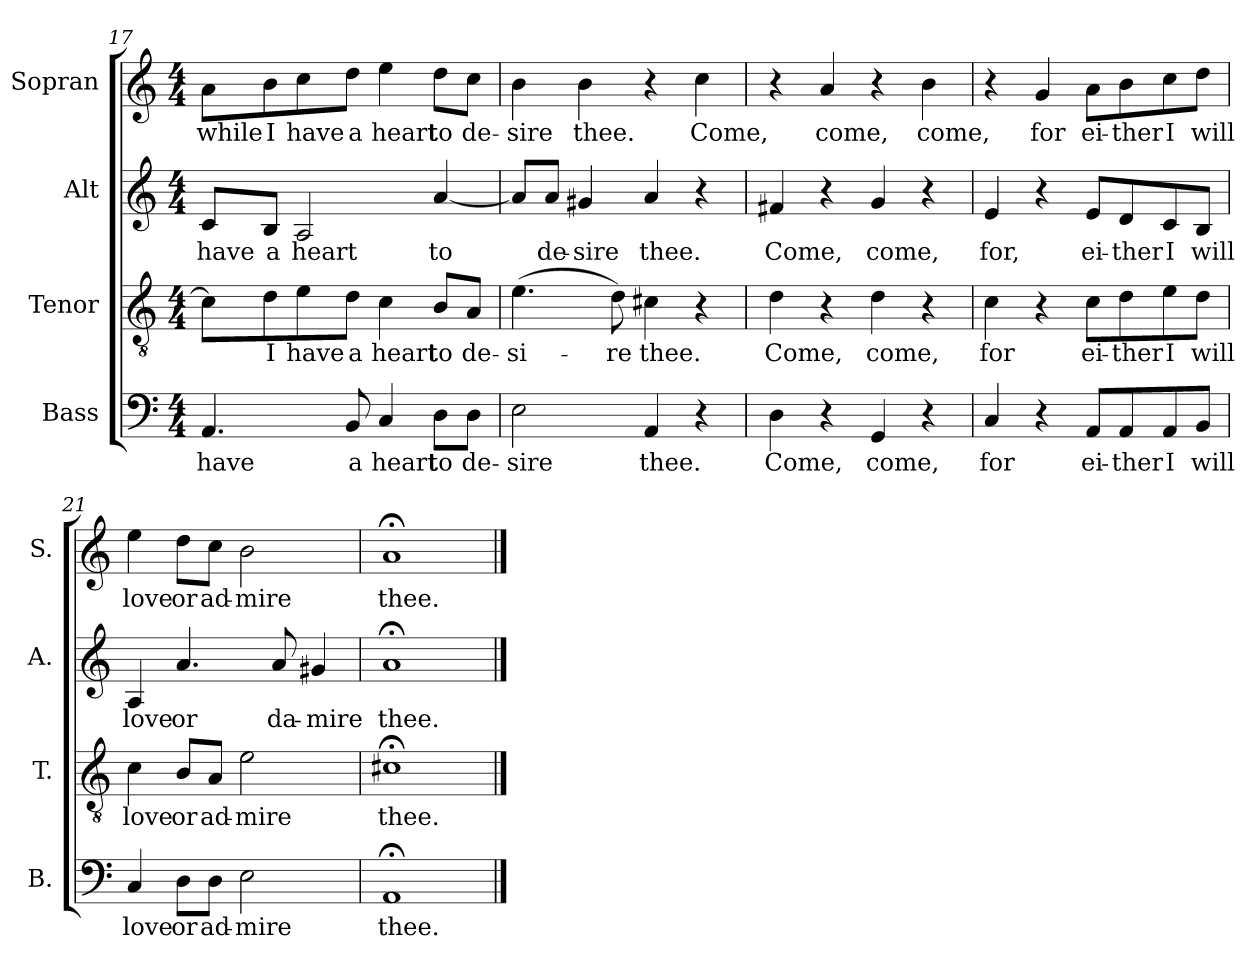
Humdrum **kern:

**kern	**text	**kern	**text	**kern	**text	**kern	**text
*part4	*part4	*part3	*part3	*part2	*part2	*part1	*part1
*staff4	*staff4	*staff3	*staff3	*staff2	*staff2	*staff1	*staff1
*I"Bass	*	*I"Tenor	*	*I"Alt	*	*I"Sopran	*
*I'B.	*	*I'T.	*	*I'A.	*	*I'S.	*
*clefF4	*	*clefGv2	*	*clefG2	*	*clefG2	*
*k[]	*	*k[]	*	*k[]	*	*k[]	*
*M4/4	*	*M4/4	*	*M4/4	*	*M4/4	*
=17	=17	=17	=17	=17	=17	=17	=17
!	!LO:LY:b	!	!	!	!LO:LY:b	!	!LO:LY:b
4.AA/	have	8c\L]	.	8c/L	have	8a\L	while
!	!	!	!LO:LY:b	!	!LO:LY:b	!	!LO:LY:b
.	.	8d\	I	8B/J	a	8b\	I
!	!	!	!LO:LY:b	!	!LO:LY:b	!	!LO:LY:b
.	.	8e\	have	2A/	heart	8cc\	have
!	!LO:LY:b	!	!LO:LY:b	!	!	!	!LO:LY:b
8BB/	a	8d\J	a	.	.	8dd\J	a
!	!LO:LY:b	!	!LO:LY:b	!	!	!	!LO:LY:b
4C/	heart	4c\	heart	.	.	4ee\	heart
!	!LO:LY:b	!	!LO:LY:b	!	!LO:LY:b	!	!LO:LY:b
8D\L	to	8B/L	to	[4a/	to	8dd\L	to
!	!LO:LY:b	!	!LO:LY:b	!	!	!	!LO:LY:b
8D\J	de-	8A/J	de-	.	.	8cc\J	de-
=18	=18	=18	=18	=18	=18	=18	=18
!	!LO:LY:b	!	!LO:LY:b	!	!	!	!LO:LY:b
2E\	-sire	(>4.e\	-si-	8a/L]	.	4b\	-sire
!	!	!	!	!	!LO:LY:b	!	!
.	.	.	.	8a/J	de-	.	.
!	!	!	!	!	!LO:LY:b	!	!LO:LY:b
.	.	.	.	4g#X/	-sire	4b\	thee.
!	!	!	!LO:LY:b	!	!	!	!
.	.	8d\)	-re	.	.	.	.
!	!LO:LY:b	!	!LO:LY:b	!	!LO:LY:b	!	!
4AA/	thee.	4c#X\	thee.	4a/	thee.	4r	.
!	!	!	!	!	!	!	!LO:LY:b
4r	.	4r	.	4r	.	4cc\	Come,
!!LO:PB:g=z
=19	=19	=19	=19	=19	=19	=19	=19
!	!LO:LY:b	!	!LO:LY:b	!	!LO:LY:b	!	!
4D\	Come,	4d\	Come,	4f#X/	Come,	4r	.
!	!	!	!	!	!	!	!LO:LY:b
4r	.	4r	.	4r	.	4a/	come,
!	!LO:LY:b	!	!LO:LY:b	!	!LO:LY:b	!	!
4GG/	come,	4d\	come,	4g/	come,	4r	.
!	!	!	!	!	!	!	!LO:LY:b
4r	.	4r	.	4r	.	4b\	come,
=20	=20	=20	=20	=20	=20	=20	=20
!	!LO:LY:b	!	!LO:LY:b	!	!LO:LY:b	!	!
4C/	for	4c\	for	4e/	for,	4r	.
!	!	!	!	!	!	!	!LO:LY:b
4r	.	4r	.	4r	.	4g/	for
!	!LO:LY:b	!	!LO:LY:b	!	!LO:LY:b	!	!LO:LY:b
8AA/L	ei-	8c\L	ei-	8e/L	ei-	8a\L	ei-
!	!LO:LY:b	!	!LO:LY:b	!	!LO:LY:b	!	!LO:LY:b
8AA/	-ther	8d\	-ther	8d/	-ther	8b\	-ther
!	!LO:LY:b	!	!LO:LY:b	!	!LO:LY:b	!	!LO:LY:b
8AA/	I	8e\	I	8c/	I	8cc\	I
!	!LO:LY:b	!	!LO:LY:b	!	!LO:LY:b	!	!LO:LY:b
8BB/J	will	8d\J	will	8B/J	will	8dd\J	will
=21	=21	=21	=21	=21	=21	=21	=21
!	!LO:LY:b	!	!LO:LY:b	!	!LO:LY:b	!	!LO:LY:b
4C/	love	4c\	love	4A/	love	4ee\	love
!	!LO:LY:b	!	!LO:LY:b	!	!LO:LY:b	!	!LO:LY:b
8D\L	or	8B/L	or	4.a/	or	8dd\L	or
!	!LO:LY:b	!	!LO:LY:b	!	!	!	!LO:LY:b
8D\J	ad-	8A/J	ad-	.	.	8cc\J	ad-
!	!LO:LY:b	!	!LO:LY:b	!	!	!	!LO:LY:b
2E\	-mire	2e\	-mire	.	.	2b\	-mire
!	!	!	!	!	!LO:LY:b	!	!
.	.	.	.	8a/	da-	.	.
!	!	!	!	!	!LO:LY:b	!	!
.	.	.	.	4g#X/	-mire	.	.
=22	=22	=22	=22	=22	=22	=22	=22
!	!LO:LY:b	!	!LO:LY:b	!	!LO:LY:b	!	!LO:LY:b
1AA;<	thee.	1c#X;<	thee.	1a;<	thee.	1a;<	thee.
==	==	==	==	==	==	==	==
*-	*-	*-	*-	*-	*-	*-	*-
